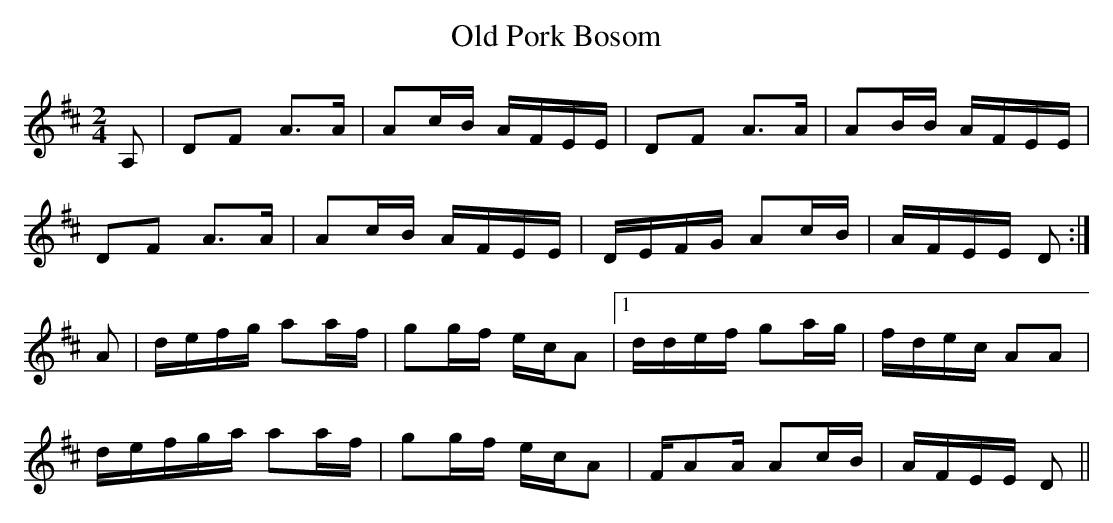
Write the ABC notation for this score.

X:1
T:Old Pork Bosom
M:2/4
L:1/8
K:D
A,|DF A>A|Ac/B/ A/F/E/E/|DF A>A|AB/B/ A/F/E/E/|
DF A>A|Ac/B/ A/F/E/E/|D/E/F/G/ Ac/B/|A/F/E/E/ D:|
A|d/e/f/g/ aa/f/|gg/f/ e/c/A|1 d/d/e/f/ ga/g/|f/d/e/c/ AA|
d/e/f/g/a/ aa/f/|gg/f/ e/c/A|F/AA/ Ac/B/|A/F/E/E/ D||
